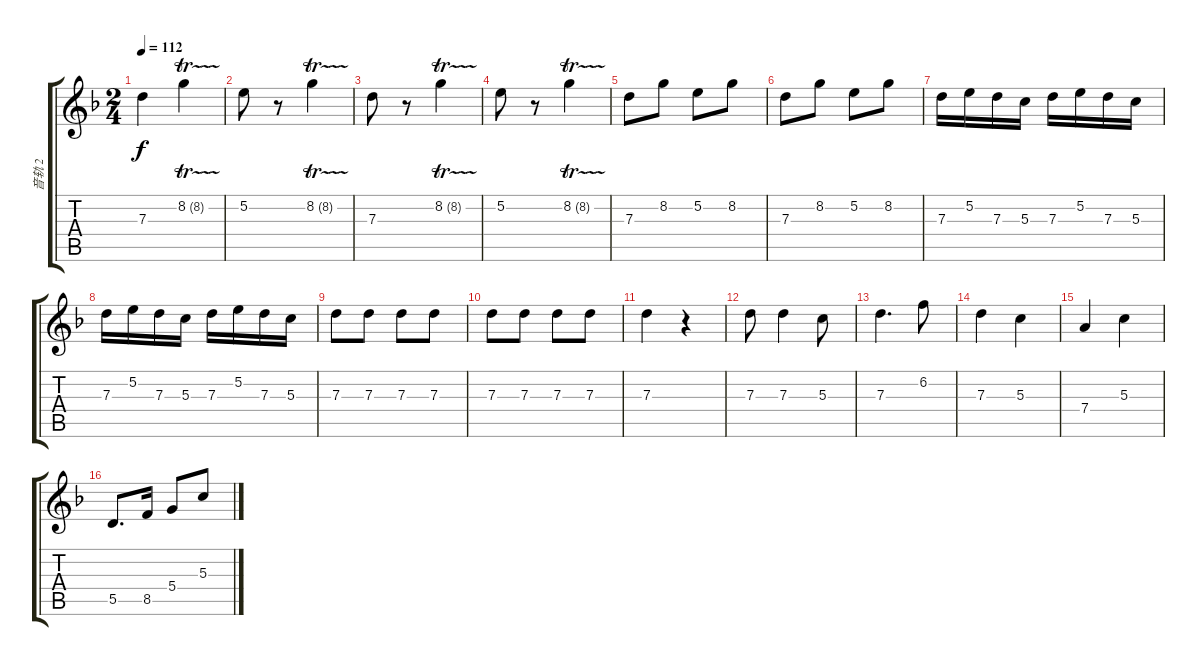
\track ("音轨 2" "音轨 2") {instrument acousticguitarnylon}
\staff {score tabs}
\tuning (E4 B3 G3 D3 A2 E2) {hide}
\ts (2 4)
\tempo 112
\clef g2
\ks f
7.3.4{dy f} 8.2{tr (8 64)}.4 |
5.2.8 r.8 8.2{tr (8 64)}.4 |
7.3.8 r.8 8.2{tr (8 64)}.4 |
5.2.8 r.8 8.2{tr (8 64)}.4 |
7.3.8 8.2.8 5.2.8 8.2.8 |
7.3.8 8.2.8 5.2.8 8.2.8 |
7.3.16 5.2.16 7.3.16 5.3.16 7.3.16 5.2.16 7.3.16 5.3.16 |
7.3.16 5.2.16 7.3.16 5.3.16 7.3.16 5.2.16 7.3.16 5.3.16 |
7.3.8 7.3.8 7.3.8 7.3.8 |
7.3.8 7.3.8 7.3.8 7.3.8 |
7.3.4 r.4 |
7.3.8 7.3.4 5.3.8 |
7.3.4{d} 6.2.8 |
7.3.4 5.3.4 |
7.4.4 5.3.4 |
5.5.8{d} 8.5.16 5.4.8 5.3.8
